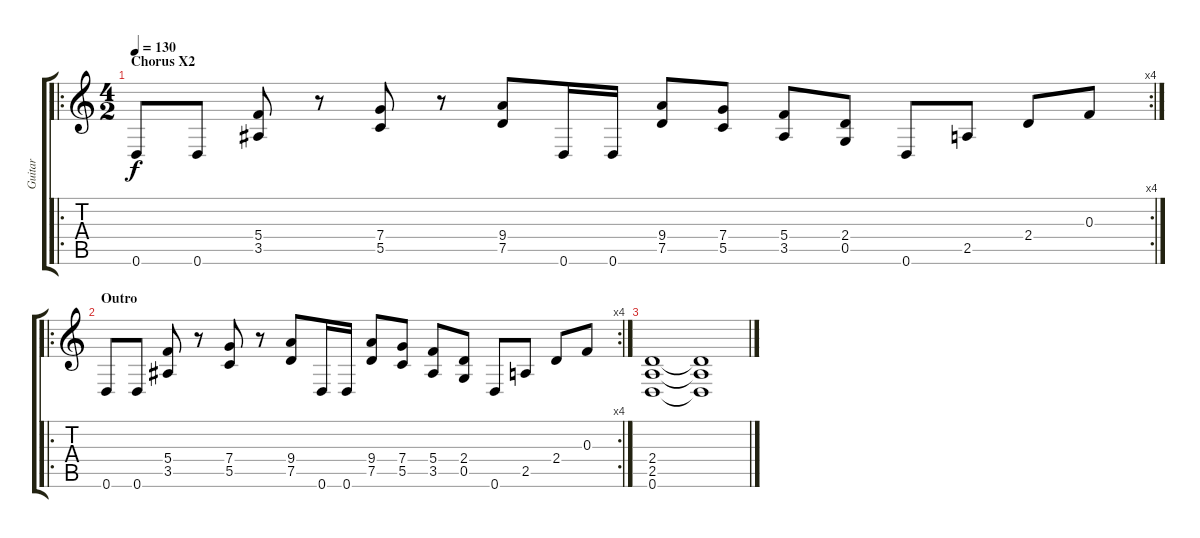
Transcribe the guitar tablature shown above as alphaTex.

\track ("Guitar" "Guitar") {instrument distortionguitar}
\staff {score tabs}
\tuning (D4 A3 F3 C3 G2 D2) {hide}
\ro
\rc 4
\ts (4 2)
\section ("" "Chorus X2")
\tempo 130
\clef g2
\ks c
0.6.8{dy f} 0.6.8 (5.4 3.5).8 r.8 (7.4 5.5).8 r.8 (9.4 7.5).8 0.6.16 0.6.16 (9.4 7.5).8 (7.4 5.5).8 (5.4 3.5).8 (2.4 0.5).8 0.6.8 2.5.8 2.4.8 0.3.8 |
\ro
\rc 4
\section ("" "Outro")
0.6.8 0.6.8 (5.4 3.5).8 r.8 (7.4 5.5).8 r.8 (9.4 7.5).8 0.6.16 0.6.16 (9.4 7.5).8 (7.4 5.5).8 (5.4 3.5).8 (2.4 0.5).8 0.6.8 2.5.8 2.4.8 0.3.8 |
(2.4 2.5 0.6).1 (2.4{t} 2.5{t} 0.6{t}).1
